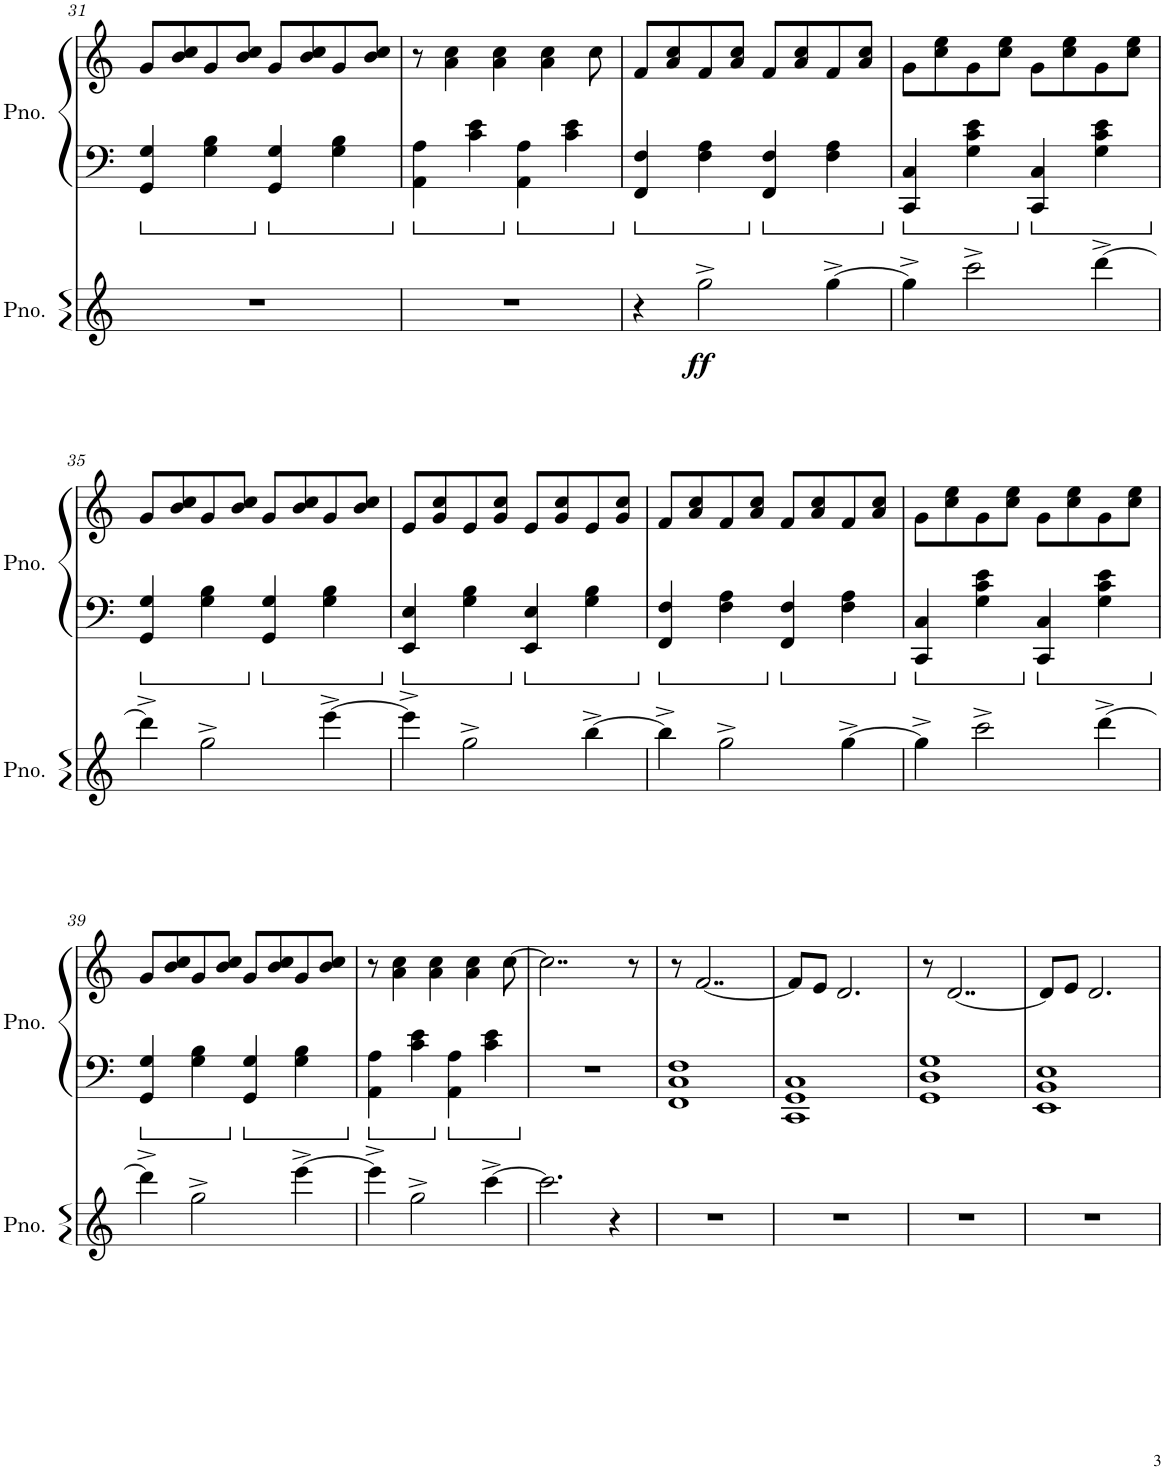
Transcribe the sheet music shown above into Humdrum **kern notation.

**kern	**dynam	**kern	**kern
*part2	*part2	*part1	*part1
*staff3	*staff3	*staff2	*staff1
*I"Piano	*	*I"Piano	*
*I'Pno.	*	*I'Pno.	*
!!LO:PB:g=z
*clefG2	*	*clefF4	*clefG2
*k[]	*	*k[]	*k[]
*M4/4	*	*M4/4	*M4/4
=31	=31	=31	=31
1r	.	4GG/ 4G/	8g/L
.	.	.	8b/ 8cc/
.	.	4G\ 4B\	8g/
.	.	.	8b/ 8cc/J
.	.	4GG/ 4G/	8g/L
.	.	.	8b/ 8cc/
.	.	4G\ 4B\	8g/
.	.	.	8b/ 8cc/J
=32	=32	=32	=32
1r	.	4AA\ 4A\	8r
.	.	.	4a\ 4cc\
.	.	4c\ 4e\	.
.	.	.	4a\ 4cc\
.	.	4AA\ 4A\	.
.	.	.	4a\ 4cc\
.	.	4c\ 4e\	.
.	.	.	8cc\
=33	=33	=33	=33
4r	.	4FF/ 4F/	8f/L
.	.	.	8a/ 8cc/
!	!LO:DY:b	!	!
2gg^\	ff	4F\ 4A\	8f/
.	.	.	8a/ 8cc/J
.	.	4FF/ 4F/	8f/L
.	.	.	8a/ 8cc/
[4gg^\	.	4F\ 4A\	8f/
.	.	.	8a/ 8cc/J
=34	=34	=34	=34
4gg^\]	.	4CC/ 4C/	8g\L
.	.	.	8cc\ 8ee\
2ccc^\	.	4G\ 4c\ 4e\	8g\
.	.	.	8cc\ 8ee\J
.	.	4CC/ 4C/	8g\L
.	.	.	8cc\ 8ee\
[4ddd^\	.	4G\ 4c\ 4e\	8g\
.	.	.	8cc\ 8ee\J
!!LO:LB:g=z
=35	=35	=35	=35
4ddd^\]	.	4GG/ 4G/	8g/L
.	.	.	8b/ 8cc/
2gg^\	.	4G\ 4B\	8g/
.	.	.	8b/ 8cc/J
.	.	4GG/ 4G/	8g/L
.	.	.	8b/ 8cc/
[4eee^\	.	4G\ 4B\	8g/
.	.	.	8b/ 8cc/J
=36	=36	=36	=36
4eee^\]	.	4EE/ 4E/	8e/L
.	.	.	8g/ 8cc/
2gg^\	.	4G\ 4B\	8e/
.	.	.	8g/ 8cc/J
.	.	4EE/ 4E/	8e/L
.	.	.	8g/ 8cc/
[4bb^\	.	4G\ 4B\	8e/
.	.	.	8g/ 8cc/J
=37	=37	=37	=37
4bb^\]	.	4FF/ 4F/	8f/L
.	.	.	8a/ 8cc/
2gg^\	.	4F\ 4A\	8f/
.	.	.	8a/ 8cc/J
.	.	4FF/ 4F/	8f/L
.	.	.	8a/ 8cc/
[4gg^\	.	4F\ 4A\	8f/
.	.	.	8a/ 8cc/J
=38	=38	=38	=38
4gg^\]	.	4CC/ 4C/	8g\L
.	.	.	8cc\ 8ee\
2ccc^\	.	4G\ 4c\ 4e\	8g\
.	.	.	8cc\ 8ee\J
.	.	4CC/ 4C/	8g\L
.	.	.	8cc\ 8ee\
[4ddd^\	.	4G\ 4c\ 4e\	8g\
.	.	.	8cc\ 8ee\J
!!LO:LB:g=z
=39	=39	=39	=39
4ddd^\]	.	4GG/ 4G/	8g/L
.	.	.	8b/ 8cc/
2gg^\	.	4G\ 4B\	8g/
.	.	.	8b/ 8cc/J
.	.	4GG/ 4G/	8g/L
.	.	.	8b/ 8cc/
[4eee^\	.	4G\ 4B\	8g/
.	.	.	8b/ 8cc/J
=40	=40	=40	=40
4eee^\]	.	4AA\ 4A\	8r
.	.	.	4a\ 4cc\
2gg^\	.	4c\ 4e\	.
.	.	.	4a\ 4cc\
.	.	4AA\ 4A\	.
.	.	.	4a\ 4cc\
[4ccc^\	.	4c\ 4e\	.
.	.	.	[8cc\
=41	=41	=41	=41
2.ccc\]	.	1r	2..cc\]
4r	.	.	.
.	.	.	8r
=42	=42	=42	=42
1r	.	1FF 1C 1F	8r
.	.	.	[2..f/
=43	=43	=43	=43
1r	.	1CC 1GG 1C	8f/L]
.	.	.	8e/J
.	.	.	2.d/
=44	=44	=44	=44
1r	.	1GG 1D 1G	8r
.	.	.	[2..d/
=45	=45	=45	=45
1r	.	1EE 1BB 1E	8d/L]
.	.	.	8e/J
.	.	.	2.d/
=	=	=	=
*-	*-	*-	*-
